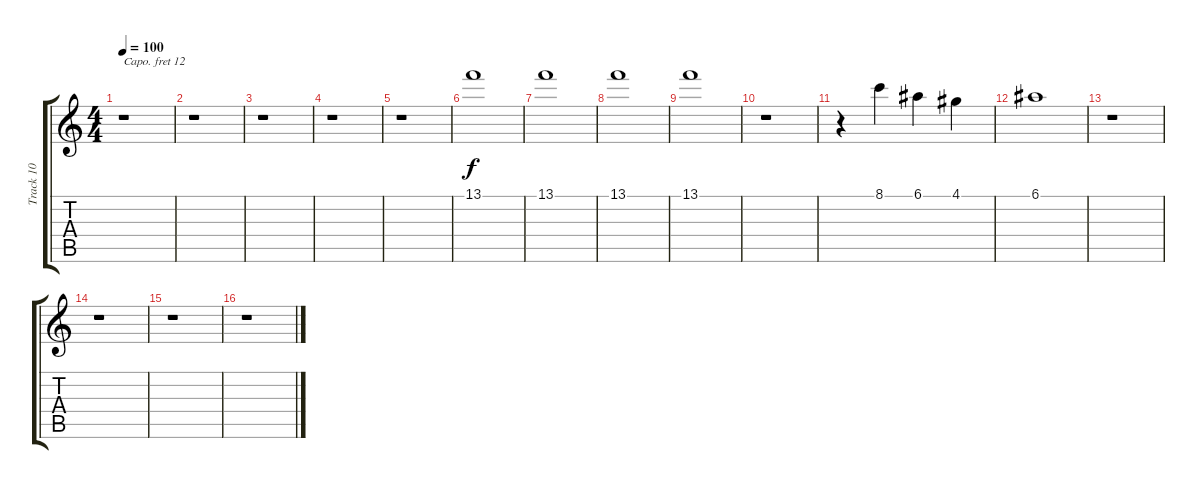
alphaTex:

\track ("Track 10" "Track 10") {instrument tremolostrings}
\staff {score tabs}
\capo 12
\tuning (E4 B3 G3 D3 A2 E2) {hide}
\ts (4 4)
\tempo 100
\clef g2
\ks c
r.1{dy f} |
r.1 |
r.1 |
r.1 |
r.1 |
13.1.1 |
13.1.1 |
13.1.1 |
13.1.1 |
r.1 |
r.4 8.1.4 6.1.4 4.1.4 |
6.1.1 |
r.1 |
r.1 |
r.1 |
r.1
